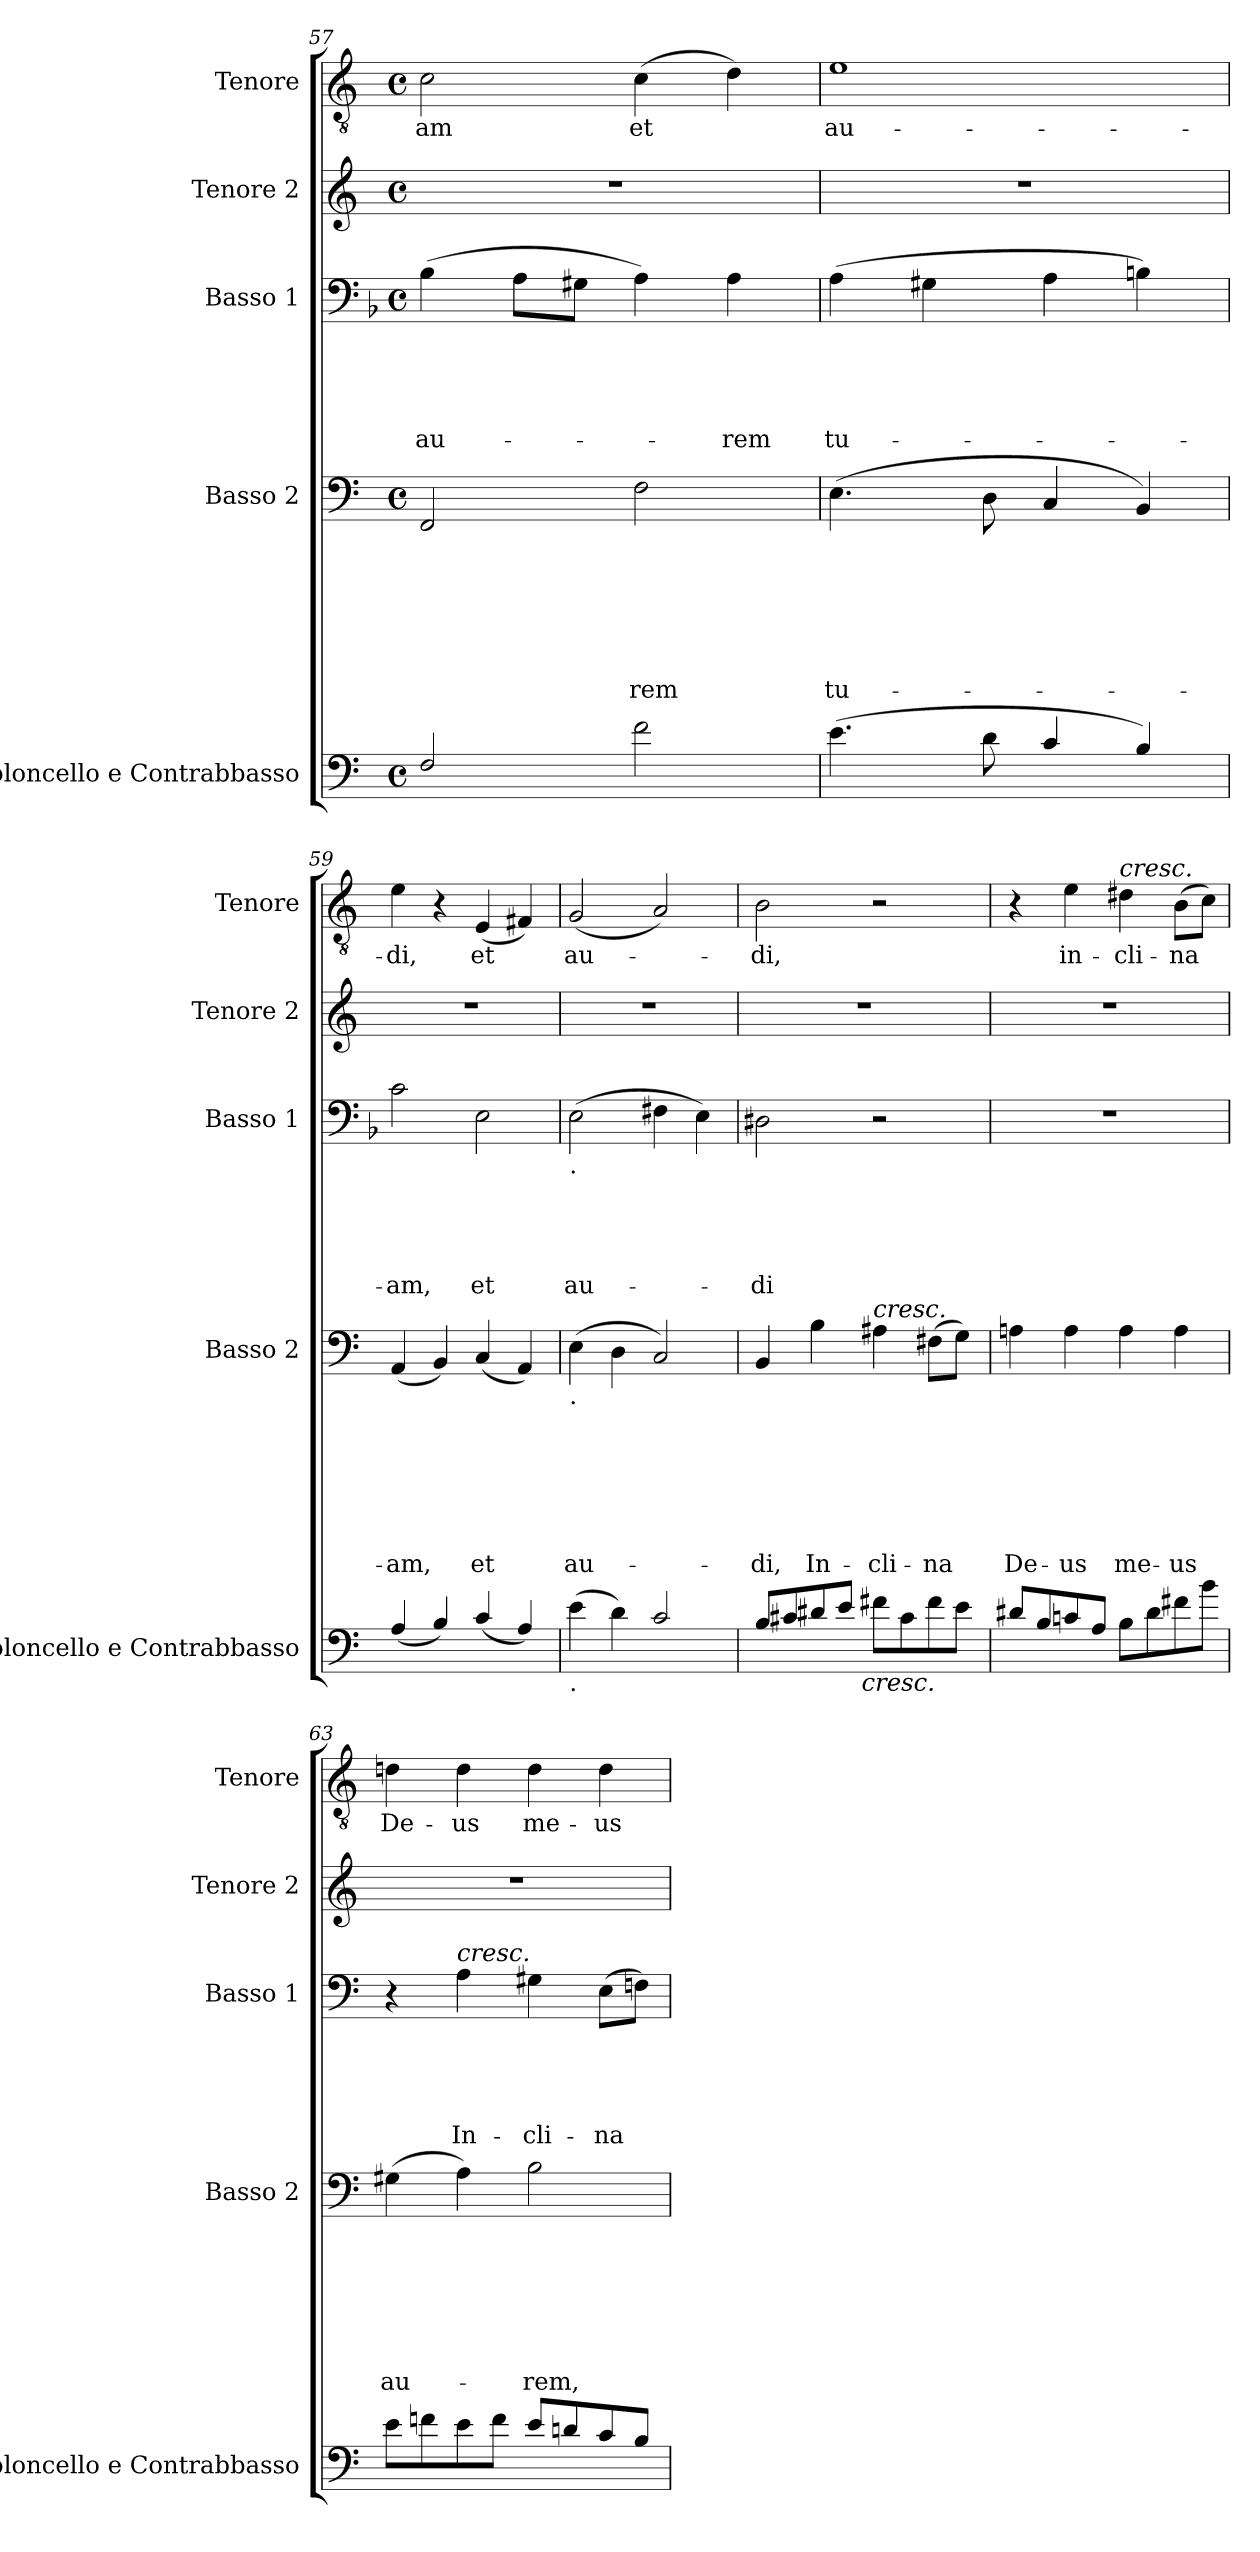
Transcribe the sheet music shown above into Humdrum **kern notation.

**kern	**kern	**text	**text	**text	**text	**text	**text	**text	**kern	**text	**text	**text	**text	**text	**kern	**kern	**text
*part5	*part4	*part4	*part4	*part4	*part4	*part4	*part4	*part4	*part3	*part3	*part3	*part3	*part3	*part3	*part2	*part1	*part1
*staff5	*staff4	*staff4	*staff4	*staff4	*staff4	*staff4	*staff4	*staff4	*staff3	*staff3	*staff3	*staff3	*staff3	*staff3	*staff2	*staff1	*staff1
*I"Violoncello e Contrabbasso	*I"Basso 2	*	*	*	*	*	*	*	*I"Basso 1	*	*	*	*	*	*I"Tenore 2	*I"Tenore	*
*I'Violoncello e Contrabbasso	*I'Basso 2	*	*	*	*	*	*	*	*I'Basso 1	*	*	*	*	*	*I'Tenore 2	*I'Tenore	*
*clefF4	*clefF4	*	*	*	*	*	*	*	*clefF4	*	*	*	*	*	*clefG2	*clefGv2	*
*ITrd7c12	*	*	*	*	*	*	*	*	*	*	*	*	*	*	*	*	*
*k[]	*k[]	*	*	*	*	*	*	*	*k[b-]	*	*	*	*	*	*k[]	*k[]	*
*C:	*C:	*	*	*	*	*	*	*	*F:	*	*	*	*	*	*C:	*C:	*
*M4/4	*M4/4	*	*	*	*	*	*	*	*M4/4	*	*	*	*	*	*M4/4	*M4/4	*
*met(c)	*met(c)	*	*	*	*	*	*	*	*met(c)	*	*	*	*	*	*met(c)	*met(c)	*
=57	=57	=57	=57	=57	=57	=57	=57	=57	=57	=57	=57	=57	=57	=57	=57	=57	=57
!	!	!	!	!	!	!	!	!	!	!	!	!	!	!LO:LY:b	!	!	!LO:LY:b
2FF/	2FF/	.	.	.	.	.	.	.	(>4B-\	.	.	.	.	au-	1r	2c\	-am
.	.	.	.	.	.	.	.	.	8A\L	.	.	.	.	.	.	.	.
.	.	.	.	.	.	.	.	.	8G#X\J	.	.	.	.	.	.	.	.
!	!	!	!	!	!	!	!	!LO:LY:b	!	!	!	!	!	!	!	!	!LO:LY:b
2F\	2F\	.	.	.	.	.	.	-rem	4A\)	.	.	.	.	.	.	(>4c\	et
!	!	!	!	!	!	!	!	!	!	!	!	!	!	!LO:LY:b	!	!	!
.	.	.	.	.	.	.	.	.	4A\	.	.	.	.	-rem	.	4d\)	.
=58	=58	=58	=58	=58	=58	=58	=58	=58	=58	=58	=58	=58	=58	=58	=58	=58	=58
!	!	!	!	!	!	!	!	!LO:LY:b	!	!	!	!	!	!LO:LY:b	!	!	!LO:LY:b
(>4.E\	(>4.E\	.	.	.	.	.	.	tu-	(>4A\	.	.	.	.	tu-	1r	1e	au-
.	.	.	.	.	.	.	.	.	4G#X\	.	.	.	.	.	.	.	.
8D\	8D\	.	.	.	.	.	.	.	.	.	.	.	.	.	.	.	.
4C/	4C/	.	.	.	.	.	.	.	4A\	.	.	.	.	.	.	.	.
4BB/)	4BB/)	.	.	.	.	.	.	.	4Bn\)	.	.	.	.	.	.	.	.
=59	=59	=59	=59	=59	=59	=59	=59	=59	=59	=59	=59	=59	=59	=59	=59	=59	=59
!	!	!	!	!	!	!	!	!LO:LY:b	!	!	!	!	!	!LO:LY:b	!	!	!LO:LY:b
(<4AA/	(<4AA/	.	.	.	.	.	.	-am,	2c\	.	.	.	.	-am,	1r	4e\	-di,
4BB/)	4BB/)	.	.	.	.	.	.	.	.	.	.	.	.	.	.	4r	.
!	!	!	!	!	!	!	!	!LO:LY:b	!	!	!	!	!	!LO:LY:b	!	!	!LO:LY:b
(<4C/	(<4C/	.	.	.	.	.	.	et	2E\	.	.	.	.	et	.	(<4E/	et
4AA/)	4AA/)	.	.	.	.	.	.	.	.	.	.	.	.	.	.	4F#X/)	.
!!LO:LB:g=z
=60	=60	=60	=60	=60	=60	=60	=60	=60	=60	=60	=60	=60	=60	=60	=60	=60	=60
*	*	*	*	*	*	*	*	*	*k[]	*	*	*	*	*	*	*	*
*	*	*	*	*	*	*	*	*	*C:	*	*	*	*	*	*	*	*
!	!	!	!	!	!	!	!	!	!LO:TX:b:t=.	!	!	!	!	!	!	!	!
!	!LO:TX:b:t=.	!	!	!	!	!	!	!	!	!	!	!	!	!	!	!	!
!LO:TX:b:t=.	!	!	!	!	!	!	!	!	!	!	!	!	!	!	!	!	!
!	!	!	!	!	!	!	!	!LO:LY:b	!	!	!	!	!	!LO:LY:b	!	!	!LO:LY:b
(>4E\	(>4E\	.	.	.	.	.	.	au-	(>2E\	.	.	.	.	au-	1r	(<2G/	au-
4D\)	4D\	.	.	.	.	.	.	.	.	.	.	.	.	.	.	.	.
2C/	2C/)	.	.	.	.	.	.	.	4F#X\	.	.	.	.	.	.	2A/)	.
.	.	.	.	.	.	.	.	.	4E\)	.	.	.	.	.	.	.	.
=61	=61	=61	=61	=61	=61	=61	=61	=61	=61	=61	=61	=61	=61	=61	=61	=61	=61
!	!	!	!	!	!	!	!	!LO:LY:b	!	!	!	!	!	!LO:LY:b	!	!	!LO:LY:b
*^	*	*	*	*	*	*	*	*	*	*	*	*	*	*	*	*	*
8BB/L	4...ryy	4BB/	.	.	.	.	.	.	-di,	2D#X\	.	.	.	.	-di	1r	2B\	-di,
8C#X/	.	.	.	.	.	.	.	.	.	.	.	.	.	.	.	.	.	.
!	!	!	!	!	!	!	!	!	!LO:LY:b	!	!	!	!	!	!	!	!	!
8D#X/	.	4B\	.	.	.	.	.	.	In-	.	.	.	.	.	.	.	.	.
8E/J	.	.	.	.	.	.	.	.	.	.	.	.	.	.	.	.	.	.
!	!LO:TX:b:i:t=cresc.	!	!	!	!	!	!	!	!	!	!	!	!	!	!	!	!	!
.	2ryy	.	.	.	.	.	.	.	.	.	.	.	.	.	.	.	.	.
!	!	!LO:TX:a:i:t=cresc.	!	!	!	!	!	!	!	!	!	!	!	!	!	!	!	!
!	!	!	!	!	!	!	!	!	!LO:LY:b	!	!	!	!	!	!	!	!	!
8F#X\L	.	4A#X\	.	.	.	.	.	.	-cli-	2r	.	.	.	.	.	.	2r	.
8C#\	.	.	.	.	.	.	.	.	.	.	.	.	.	.	.	.	.	.
!	!	!	!	!	!	!	!	!	!LO:LY:b	!	!	!	!	!	!	!	!	!
8F#\	.	(>8F#X\L	.	.	.	.	.	.	-na	.	.	.	.	.	.	.	.	.
8E\J	.	8G\J)	.	.	.	.	.	.	.	.	.	.	.	.	.	.	.	.
.	32ryy	.	.	.	.	.	.	.	.	.	.	.	.	.	.	.	.	.
=62	=62	=62	=62	=62	=62	=62	=62	=62	=62	=62	=62	=62	=62	=62	=62	=62	=62	=62
!	!	!	!	!	!	!	!	!	!LO:LY:b	!	!	!	!	!	!	!	!	!
*v	*v	*	*	*	*	*	*	*	*	*	*	*	*	*	*	*	*	*
8D#X/L	4An\	.	.	.	.	.	.	De-	1r	.	.	.	.	.	1r	4r	.
8BB/	.	.	.	.	.	.	.	.	.	.	.	.	.	.	.	.	.
!	!	!	!	!	!	!	!	!LO:LY:b	!	!	!	!	!	!	!	!	!LO:LY:b
8Cn/	4A\	.	.	.	.	.	.	-us	.	.	.	.	.	.	.	4e\	in-
8AA/J	.	.	.	.	.	.	.	.	.	.	.	.	.	.	.	.	.
!	!	!	!	!	!	!	!	!	!	!	!	!	!	!	!	!LO:TX:a:i:t=cresc.	!
!	!	!	!	!	!	!	!	!LO:LY:b	!	!	!	!	!	!	!	!	!LO:LY:b
8BB\L	4A\	.	.	.	.	.	.	me-	.	.	.	.	.	.	.	4d#X\	-cli-
8D#\	.	.	.	.	.	.	.	.	.	.	.	.	.	.	.	.	.
!	!	!	!	!	!	!	!	!LO:LY:b	!	!	!	!	!	!	!	!	!LO:LY:b
8F#X\	4A\	.	.	.	.	.	.	-us	.	.	.	.	.	.	.	(>8B\L	-na
8B\J	.	.	.	.	.	.	.	.	.	.	.	.	.	.	.	8c\J)	.
=63	=63	=63	=63	=63	=63	=63	=63	=63	=63	=63	=63	=63	=63	=63	=63	=63	=63
!	!	!	!	!	!	!	!	!LO:LY:b	!	!	!	!	!	!	!	!	!LO:LY:b
8E\L	(>4G#X\	.	.	.	.	.	.	au-	4r	.	.	.	.	.	1r	4dn\	De-
8Fn\	.	.	.	.	.	.	.	.	.	.	.	.	.	.	.	.	.
!	!	!	!	!	!	!	!	!	!LO:TX:a:i:t=cresc.	!	!	!	!	!	!	!	!
!	!	!	!	!	!	!	!	!	!	!	!	!	!	!LO:LY:b	!	!	!LO:LY:b
8E\	4A\)	.	.	.	.	.	.	.	4A\	.	.	.	.	In-	.	4d\	-us
8F\J	.	.	.	.	.	.	.	.	.	.	.	.	.	.	.	.	.
!	!	!	!	!	!	!	!	!LO:LY:b	!	!	!	!	!	!LO:LY:b	!	!	!LO:LY:b
8E/L	2B\	.	.	.	.	.	.	-rem,	4G#X\	.	.	.	.	-cli-	.	4d\	me-
8Dn/	.	.	.	.	.	.	.	.	.	.	.	.	.	.	.	.	.
!	!	!	!	!	!	!	!	!	!	!	!	!	!	!LO:LY:b	!	!	!LO:LY:b
8C/	.	.	.	.	.	.	.	.	(>8E\L	.	.	.	.	-na	.	4d\	-us
8BB/J	.	.	.	.	.	.	.	.	8Fn\J)	.	.	.	.	.	.	.	.
=	=	=	=	=	=	=	=	=	=	=	=	=	=	=	=	=	=
*-	*-	*-	*-	*-	*-	*-	*-	*-	*-	*-	*-	*-	*-	*-	*-	*-	*-
